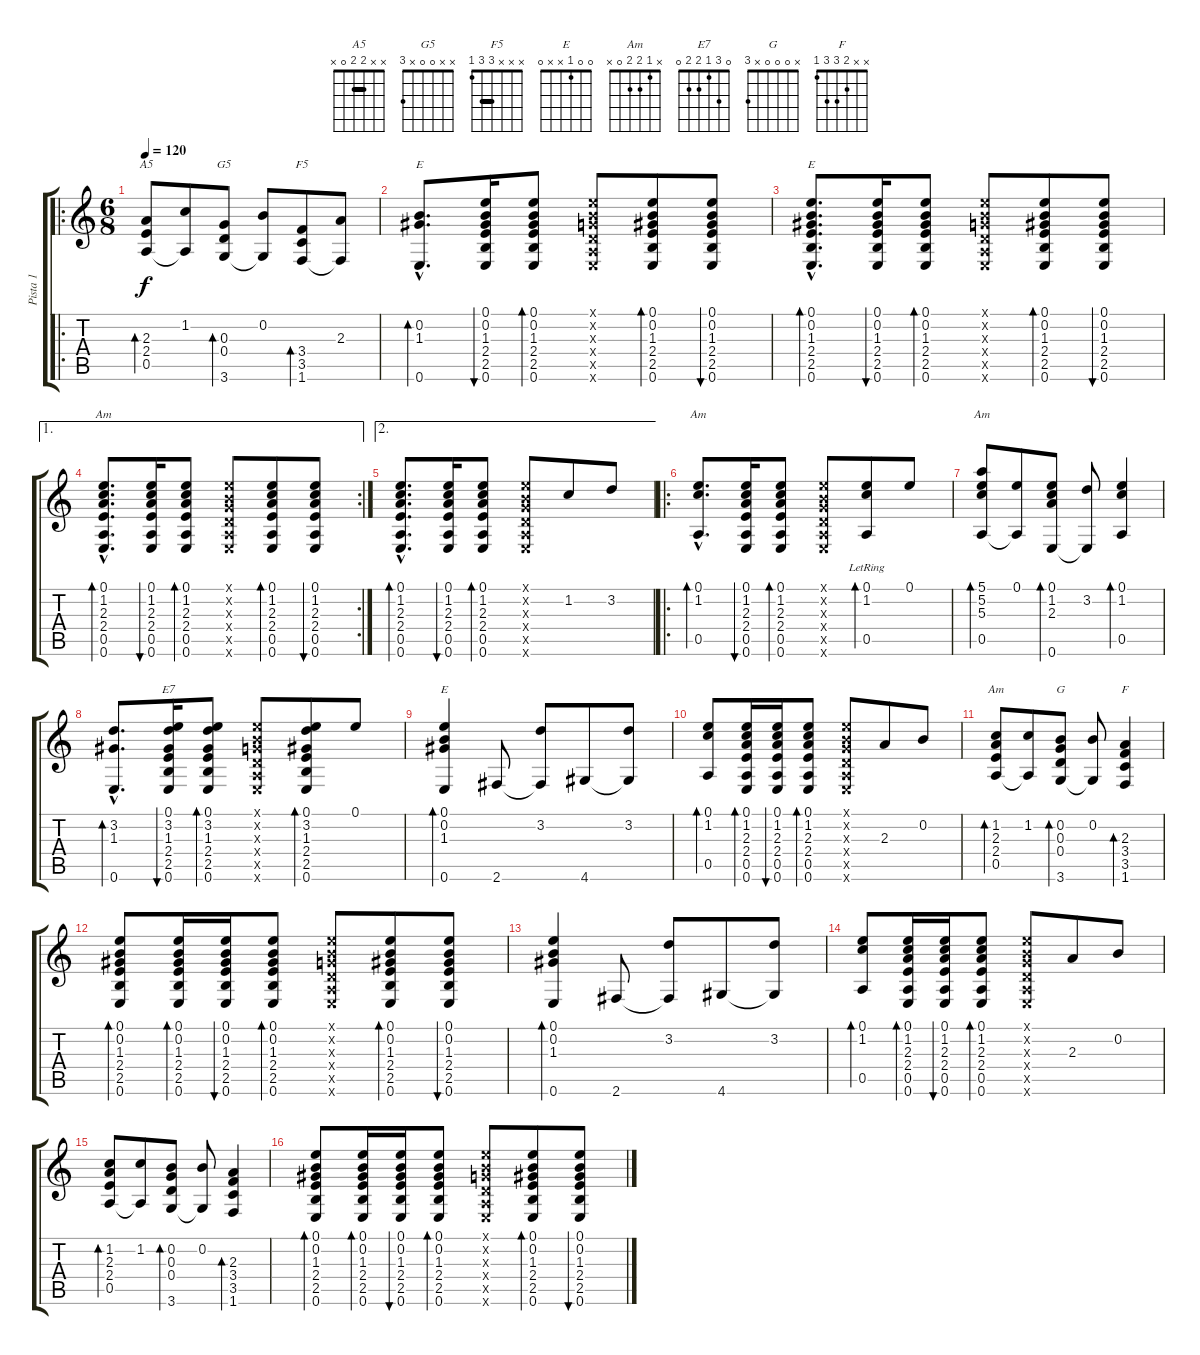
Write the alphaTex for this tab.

\track ("Pista 1" "Pista 1") {instrument acousticguitarnylon}
\staff {score tabs}
\tuning (E4 B3 G3 D3 A2 E2) {hide}
\chord ("A5" x x 2 2 0 x) {barre 2}
\chord ("G5" x x 0 0 x 3)
\chord ("F5" x x x 3 3 1) {barre 3}
\chord ("E" x 0 1 x x 0)
\chord ("E" 0 0 1 2 2 0)
\chord ("Am" 0 1 2 2 0 0)
\chord ("Am" 0 1 x x 0 x)
\chord ("Am" 5 5 5 x 0 x) {barre 5}
\chord ("E7" 0 3 1 2 2 0)
\chord ("E" 0 0 1 x x 0)
\chord ("Am" x 1 2 2 0 x)
\chord ("G" x 0 0 0 x 3)
\chord ("F" x x 2 3 3 1)
\ro
\ts (6 8)
\tempo 120
\clef g2
\ks c
(2.3 2.4 0.5).8{bd 120 ch "A5" dy f instrument acousticguitarnylon} (1.2 0.5{t}).8 (0.3 0.4 3.6).8{bd 120 ch "G5"} (0.2 3.6{t}).8 (3.4 3.5 1.6).8{bd 120 ch "F5"} (2.3 1.6{t}).8 |
(0.2{hac} 1.3{hac} 0.6{hac}).8{d bd 120 ch "E"} (0.1 0.2 1.3 2.4 2.5 0.6).16{bu 120} (0.1 0.2 1.3 2.4 2.5 0.6).8{bd 120} (0.1{x} 0.2{x} 0.3{x} 0.4{x} 0.5{x} 0.6{x}).8 (0.1 0.2 1.3 2.4 2.5 0.6).8{bd 120} (0.1 0.2 1.3 2.4 2.5 0.6).8{bu 120} |
(0.1{hac} 0.2{hac} 1.3{hac} 2.4{hac} 2.5{hac} 0.6{hac}).8{d bd 120 ch "E"} (0.1 0.2 1.3 2.4 2.5 0.6).16{bu 120} (0.1 0.2 1.3 2.4 2.5 0.6).8{bd 120} (0.1{x} 0.2{x} 0.3{x} 0.4{x} 0.5{x} 0.6{x}).8 (0.1 0.2 1.3 2.4 2.5 0.6).8{bd 120} (0.1 0.2 1.3 2.4 2.5 0.6).8{bu 120} |
\ae 1
\rc 2
(0.1{hac} 1.2{hac} 2.3{hac} 2.4{hac} 0.5{hac} 0.6{hac}).8{d bd 120 ch "Am"} (0.1 1.2 2.3 2.4 0.5 0.6).16{bu 120} (0.1 1.2 2.3 2.4 0.5 0.6).8{bd 120} (0.1{x} 0.2{x} 0.3{x} 0.4{x} 0.5{x} 0.6{x}).8 (0.1 1.2 2.3 2.4 0.5 0.6).8{bd 120} (0.1 1.2 2.3 2.4 0.5 0.6).8{bu 120} |
\ae 2
(0.1{hac} 1.2{hac} 2.3{hac} 2.4{hac} 0.5{hac} 0.6{hac}).8{d bd 120} (0.1 1.2 2.3 2.4 0.5 0.6).16{bu 120} (0.1 1.2 2.3 2.4 0.5 0.6).8{bd 120} (0.1{x} 0.2{x} 0.3{x} 0.4{x} 0.5{x} 0.6{x}).8 1.2.8 3.2.8 |
\ro
(0.1{hac} 1.2{hac} 0.5{hac}).8{d bd 120 ch "Am"} (0.1 1.2 2.3 2.4 0.5 0.6).16{bu 120} (0.1 1.2 2.3 2.4 0.5 0.6).8{bd 120} (0.1{x} 0.2{x} 0.3{x} 0.4{x} 0.5{x} 0.6{x}).8 (0.1 1.2 0.5{lr}).8{bd 120} 0.1.8 |
(5.1 5.2 5.3 0.5).8{bd 120 ch "Am"} (0.1 0.5{t}).8 (0.1 1.2 2.3 0.6).8{bd 120} (3.2 0.6{t}).8 (0.1 1.2 0.5).4{bd 120} |
(3.2{hac} 1.3{hac} 0.6{hac}).8{d bd 120} (0.1 3.2 1.3 2.4 2.5 0.6).16{bu 120 ch "E7"} (0.1 3.2 1.3 2.4 2.5 0.6).8{bd 120} (0.1{x} 0.2{x} 0.3{x} 0.4{x} 0.5{x} 0.6{x}).8 (0.1 3.2 1.3 2.4 2.5 0.6).8{bd 120} 0.1.8 |
(0.1 0.2 1.3 0.6).4{bd 120 ch "E"} 2.6.8 (3.2 2.6{t}).8 4.6.8 (3.2 4.6{t}).8 |
(0.1 1.2 0.5).8{bd 120} (0.1 1.2 2.3 2.4 0.5 0.6).16{bd 120} (0.1 1.2 2.3 2.4 0.5 0.6).16{bu 120} (0.1 1.2 2.3 2.4 0.5 0.6).8{bd 120} (0.1{x} 0.2{x} 0.3{x} 0.4{x} 0.5{x} 0.6{x}).8 2.3.8 0.2.8 |
(1.2 2.3 2.4 0.5).8{bd 120 ch "Am"} (1.2 0.5{t}).8 (0.2 0.3 0.4 3.6).8{bd 120 ch "G"} (0.2 3.6{t}).8 (2.3 3.4 3.5 1.6).4{bd 120 ch "F"} |
(0.1 0.2 1.3 2.4 2.5 0.6).8{bd 120} (0.1 0.2 1.3 2.4 2.5 0.6).16{bd 120} (0.1 0.2 1.3 2.4 2.5 0.6).16{bu 120} (0.1 0.2 1.3 2.4 2.5 0.6).8{bd 120} (0.1{x} 0.2{x} 0.3{x} 0.4{x} 0.5{x} 0.6{x}).8 (0.1 0.2 1.3 2.4 2.5 0.6).8{bd 120} (0.1 0.2 1.3 2.4 2.5 0.6).8{bu 120} |
(0.1 0.2 1.3 0.6).4{bd 120} 2.6.8 (3.2 2.6{t}).8 4.6.8 (3.2 4.6{t}).8 |
(0.1 1.2 0.5).8{bd 120} (0.1 1.2 2.3 2.4 0.5 0.6).16{bd 120} (0.1 1.2 2.3 2.4 0.5 0.6).16{bu 120} (0.1 1.2 2.3 2.4 0.5 0.6).8{bd 120} (0.1{x} 0.2{x} 0.3{x} 0.4{x} 0.5{x} 0.6{x}).8 2.3.8 0.2.8 |
(1.2 2.3 2.4 0.5).8{bd 120} (1.2 0.5{t}).8 (0.2 0.3 0.4 3.6).8{bd 120} (0.2 3.6{t}).8 (2.3 3.4 3.5 1.6).4{bd 120} |
(0.1 0.2 1.3 2.4 2.5 0.6).8{bd 120} (0.1 0.2 1.3 2.4 2.5 0.6).16{bd 120} (0.1 0.2 1.3 2.4 2.5 0.6).16{bu 120} (0.1 0.2 1.3 2.4 2.5 0.6).8{bd 120} (0.1{x} 0.2{x} 0.3{x} 0.4{x} 0.5{x} 0.6{x}).8 (0.1 0.2 1.3 2.4 2.5 0.6).8{bd 120} (0.1 0.2 1.3 2.4 2.5 0.6).8{bu 120}
